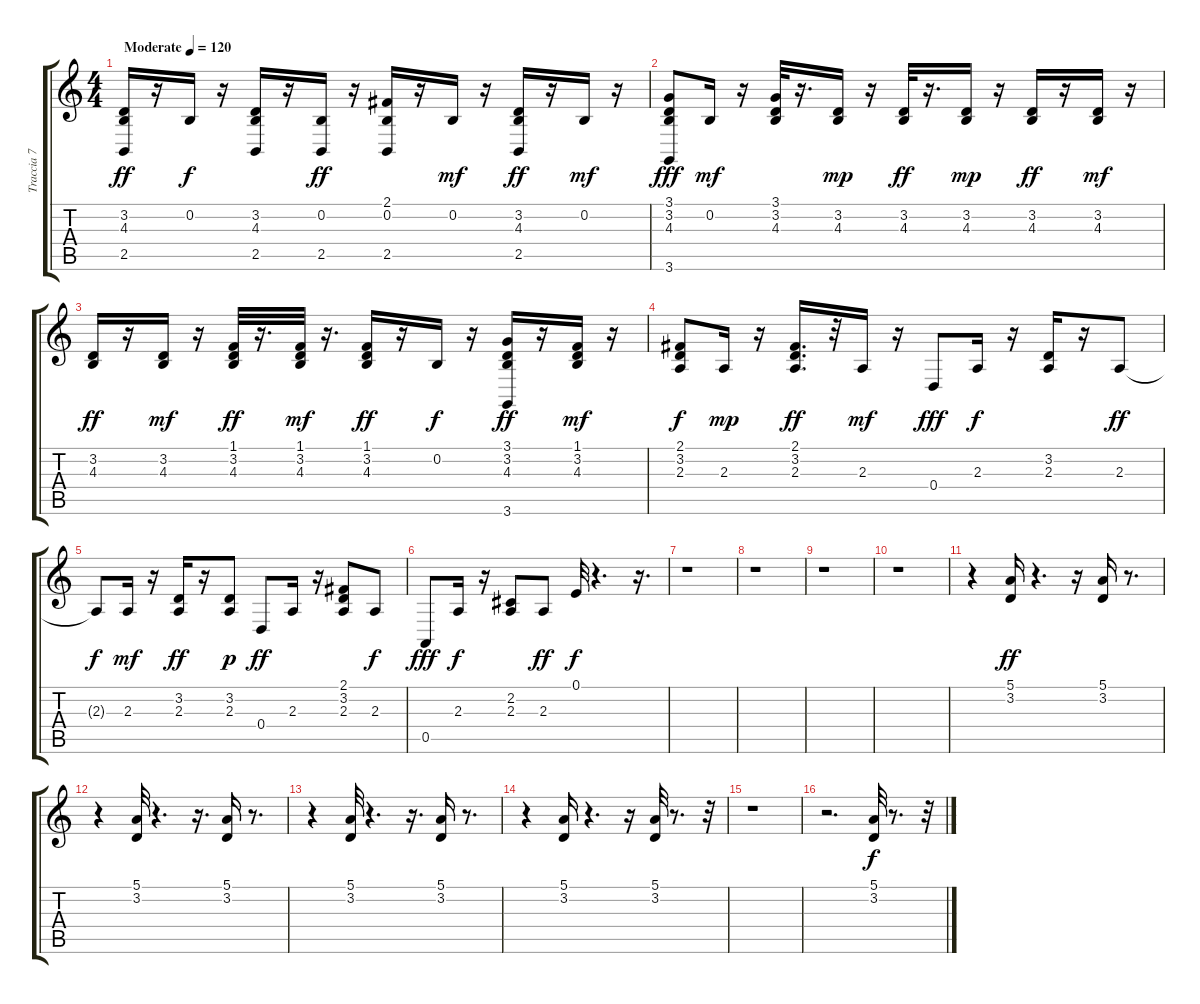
\track ("Traccia 7" "Traccia 7") {instrument synthvoice}
\staff {score tabs}
\tuning (E4 B3 G3 D3 A2 E2) {hide}
\ts (4 4)
\tempo (120 "Moderate")
\clef g2
\ks c
(3.2 4.3 2.5).16{dy ff instrument synthvoice} r.16 0.2.16{dy f} r.16 (3.2 4.3 2.5).16 r.16 (0.2 2.5).16{dy ff} r.16 (2.1 0.2 2.5).16 r.16 0.2.16{dy mf} r.16 (3.2 4.3 2.5).16{dy ff} r.16 0.2.16{dy mf} r.16 |
(3.1 3.2 4.3 3.6).8{dy fff} 0.2.16{dy mf} r.16 (3.1 3.2 4.3).32 r.16{d} (3.2 4.3).16{dy mp} r.16 (3.2 4.3).32{dy ff} r.16{d} (3.2 4.3).16{dy mp} r.16 (3.2 4.3).16{dy ff} r.16 (3.2 4.3).16{dy mf} r.16 |
(3.2 4.3).16{dy ff} r.16 (3.2 4.3).16{dy mf} r.16 (1.1 3.2 4.3).32{dy ff} r.16{d} (1.1 3.2 4.3).32{dy mf} r.16{d} (1.1 3.2 4.3).16{dy ff} r.16 0.2.16{dy f} r.16 (3.1 3.2 4.3 3.6).16{dy ff} r.16 (1.1 3.2 4.3).16{dy mf} r.16 |
(2.1 3.2 2.3).8{dy f} 2.3.16{dy mp} r.16 (2.1 3.2 2.3).16{d dy ff} r.32 2.3.16{dy mf} r.16 0.4.8{dy fff} 2.3.16{dy f} r.16 (3.2 2.3).16 r.16 2.3.8{dy ff} |
2.3{t}.8{dy f} 2.3.16{dy mf} r.16 (3.2 2.3).16{dy ff} r.16 (3.2 2.3).8{dy p} 0.4.8{dy ff} 2.3.16 r.16 (2.1 3.2 2.3).8 2.3.8{dy f} |
0.5.8{dy fff} 2.3.16{dy f} r.16 (2.2 2.3).8 2.3.8{dy ff} 0.1.32{dy f} r.4{d} r.16{d} |
r.1 |
r.1 |
r.1 |
r.1 |
r.4 (5.1 3.2).16{dy ff volume 12 instrument synthvoice} r.4{d} r.16 (5.1 3.2).16 r.8{d} |
r.4 (5.1 3.2).32 r.4{d} r.16{d} (5.1 3.2).16 r.8{d} |
r.4 (5.1 3.2).32{volume 12} r.4{d} r.16{d} (5.1 3.2).16 r.8{d} |
r.4 (5.1 3.2).16 r.4{d} r.16 (5.1 3.2).32 r.8{d} r.32 |
r.1 |
r.2{d} (5.1 3.2).32{dy f} r.8{d} r.32
